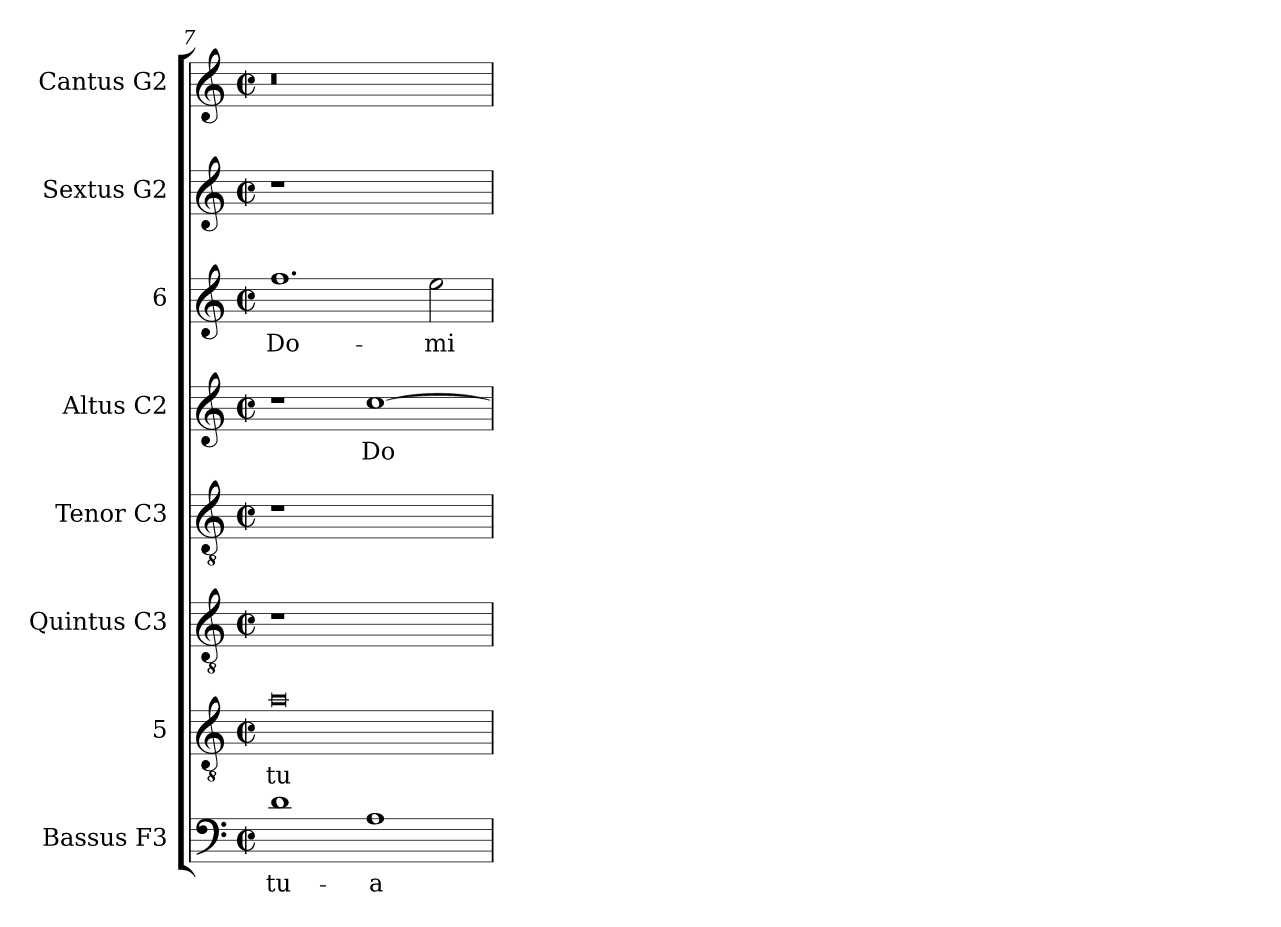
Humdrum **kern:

**kern	**text	**kern	**text	**kern	**kern	**kern	**text	**kern	**text	**kern	**kern
*part8	*part8	*part7	*part7	*part6	*part5	*part4	*part4	*part3	*part3	*part2	*part1
*staff8	*staff8	*staff7	*staff7	*staff6	*staff5	*staff4	*staff4	*staff3	*staff3	*staff2	*staff1
*I"Bassus  F3	*	*I"5	*	*I"Quintus  C3	*I"Tenor  C3	*I"Altus  C2	*	*I"6	*	*I"Sextus  G2	*I"Cantus  G2
*I'B	*	*	*	*	*I'T	*I'A	*	*	*	*	*I'C
*clefF4	*	*clefGv2	*	*clefGv2	*clefGv2	*clefG2	*	*clefG2	*	*clefG2	*clefG2
*k[]	*	*k[]	*	*k[]	*k[]	*k[]	*	*k[]	*	*k[]	*k[]
*C:	*	*C:	*	*C:	*C:	*C:	*	*C:	*	*C:	*C:
*M2/2	*	*M2/2	*	*M2/2	*M2/2	*M2/2	*	*M2/2	*	*M2/2	*M2/2
*met(c|)	*	*met(c|)	*	*met(c|)	*met(c|)	*met(c|)	*	*met(c|)	*	*met(c|)	*met(c|)
=7	=7	=7	=7	=7	=7	=7	=7	=7	=7	=7	=7
!	!LO:LY:b:cj	!	!LO:LY:b:cj	!	!	!	!	!	!LO:LY:b:cj	!	!
1d	tu-	0a	tu-	1r	1r	1r	.	1.ff	Do-	1r	0r
!	!LO:LY:b:cj	!	!	!	!	!	!LO:LY:b:cj	!	!	!	!
1A	-a	.	.	1ryy	1ryy	[>1cc	Do-	.	.	1ryy	.
!	!	!	!	!	!	!	!	!	!LO:LY:b:cj	!	!
.	.	.	.	.	.	.	.	2ee\	-mi-	.	.
=	=	=	=	=	=	=	=	=	=	=	=
*-	*-	*-	*-	*-	*-	*-	*-	*-	*-	*-	*-
